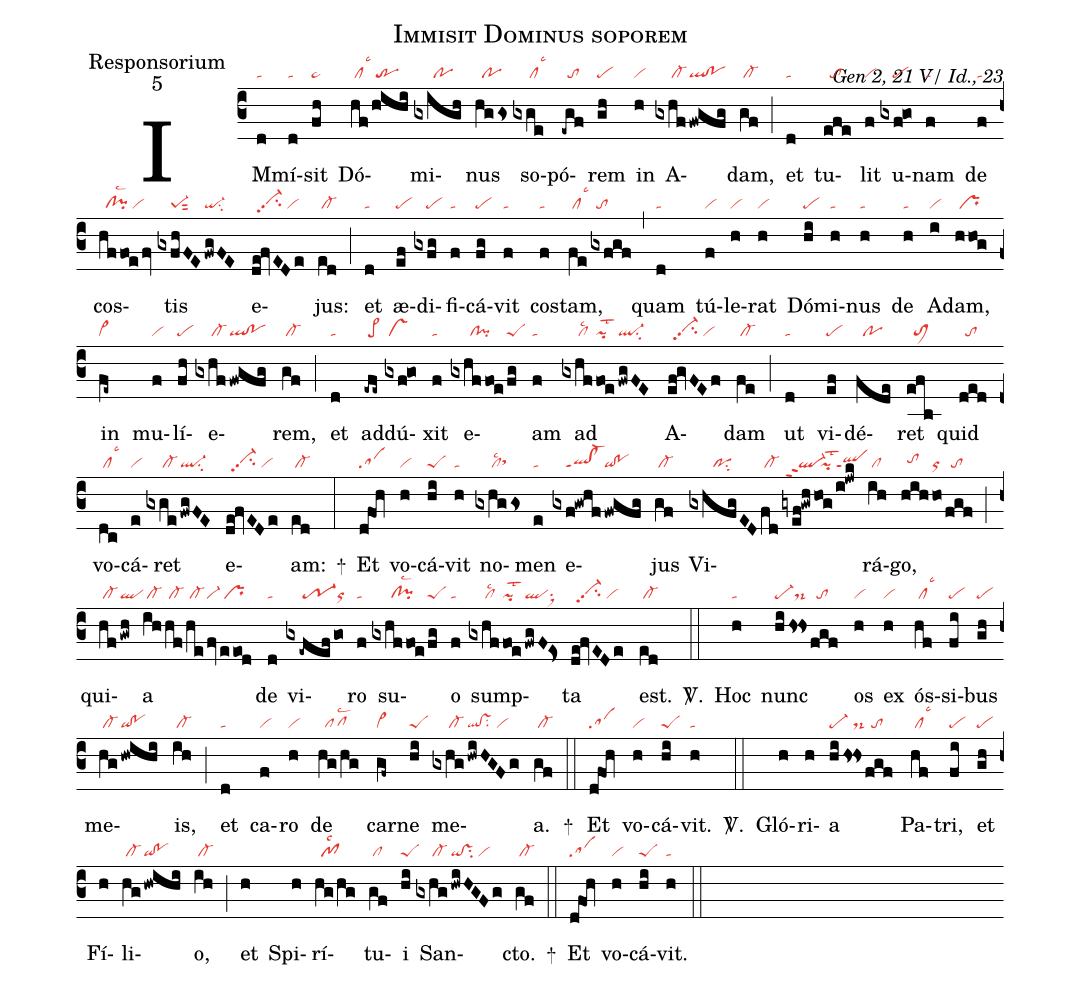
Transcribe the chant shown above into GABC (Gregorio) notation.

name:Immisit Dominus soporem;
office-part:Responsorium;
mode:5;
commentary:Gen 2, 21 V/ Id., 23;
nabc-lines:1;
%%
(c3)
IM(d|ta)mí(d|ta)sit(fh|pe~) Dó(hf|/cllsc3|/hihi|/tr)mi(gxigh|//////po)nus(hggs|//po) so(gxge|/////cllsc3)pó(-egf|//to)rem(gh|pe) in(h|vi) A(gxhf|/////cl-|/fwgfg|ql!po)dam,(gf|/cl-) (;)
et(d|ta) tu(efe|//to)lit(f|vi) u(gxf!go|////pe)nam(f|ta) de(f|ta) cos(hffoe/fv|//cl!pilsc2/vi)tis(gxfhFE|////pe-1sut2|/fwgFE|qi-su2) e(de!fvEDe|//vi-hhpp2su2/vi)jus:(ed|/cl-) (;)
et(d|ta) æ(ef|pe)di(gxfg|////pe)fi(f|ta)cá(fg|pe)vit(f|ta) cos(f|ta)tam,(fe|/cllsc3|/gxfgf|//to) (,)
quam(d|ta) tú(f|vi)le(h|vi)rat(h|vi) Dó(hi|pe)mi(h|ta)nus(h|ta) de(h|ta) A(i|vi)dam,(hhog|/pr) in(fe~|cl~) mu(f|vi)lí(fh|pe)e(gxhf|/////cl-|/fwgfg|ql!po)rem,(gf|/cl-) (;)
et(d|ta) ad(-efe~|/pe>)dú(gxf!go|/vs)xit(f|ta) e(gxhffoe|//////cl!pi|/fg|peS)am(f|ta) ad(gxhf|/////cllsc2|foe|pilst2|!fwgFE|ql-su2) A(ef!gvFEf|//vi-hhpp2su2/vi)dam(fe|/cl-) (;)
ut(d|ta) vi(ef|pe)dé(fde|//po)ret(efb|//toM1) quid(ded|//to) vo(dc|/cllsc3)cá(e|vi)ret(gxge|/////cl-|!fwgFE|ql-su2) e(de!fvEDe|//vi-hhpp2su2/vi)am:(ed|/cl-) +(:)
Et(dfOh|sa) vo(h|vi)cá(hi|peS)vit(h|ta) no(gxhggs|/////cllsc2sthh)men(e|ta) e(gxf!gwhf|////ql!cl-ppt1|/fwgfg|qi!po)jus(gf|/cl-) Vi(gxhfgED|///////posu2|fd|/cl-|!gyef!gwh|/ql-ppt2|hog|//pilst2|i!jwk|qlppt1)rá(ih|/cl)go,(hih|//tohh|ho|or|/fgf|//to) (;)
qui(hf|/cl-|!gwh|ql)a(ih|/cl-|hf|/cl-|/he|/cl-|/fv|vi-|/eeod|/pr) de(d|ta) vi(gx-efef/go|/////tr-1or)ro(f|ta) su(gxhffoe|//////cl!pilsc2|/fg|peS)o(f|ta) sump(gxhf|/////cllsc2|foe|pilst2|!fwgF!Es>|qlsu1sux1)ta(de!fvEDe|//vi-hhpp2su2/vi) est.(ed|/cl-) <sp>V/</sp>.(::)
Hoc(h|ta) nunc(hi|pe-|/hs!hs|//ds-|fgf|//to) os(h|vi) ex(h|vi) ós(hf|/cllsc3)si(fi|pe)bus(gh|pe) me(hg|/cl-|!hwihi|qi!po)is,(ih|/cl-) (;)
et(d|ta) ca(f|vi)ro(h|vi) de(hg/hg|//pflsc2) car(gf~|cl~)ne(hi|peS) me(gxhg|/////cl-|!hwiHGFg|ql!vssu2/vi)a.(gf|/cl-) +(::)
Et(dfOh|sa) vo(h|vi)cá(hi|peS)vit.(h|ta) <sp>V/</sp>.(::)
Gló(h)ri(h)a(hi|pe-|/hs!hs|///ds-|fgf|//to) Pa(hf|/cllsc3)tri,(fi|pe) et(gh|pe) Fí(h)li(hg|/cl-|!hwihi|qi!po)o,(ih|/cl-) (;)
et(h) Spi(h)rí(hg/hg|//pf1lsc2)tu(gf|/cl)i(hi|peS) San(gxhg|/////cl-|!hwiHGFg|qi!vssu2/vi)cto.(gf|/cl-) +(::)
Et(dfOh|sa) vo(h|vi)cá(hi|peS)vit.(h|ta) (::)
